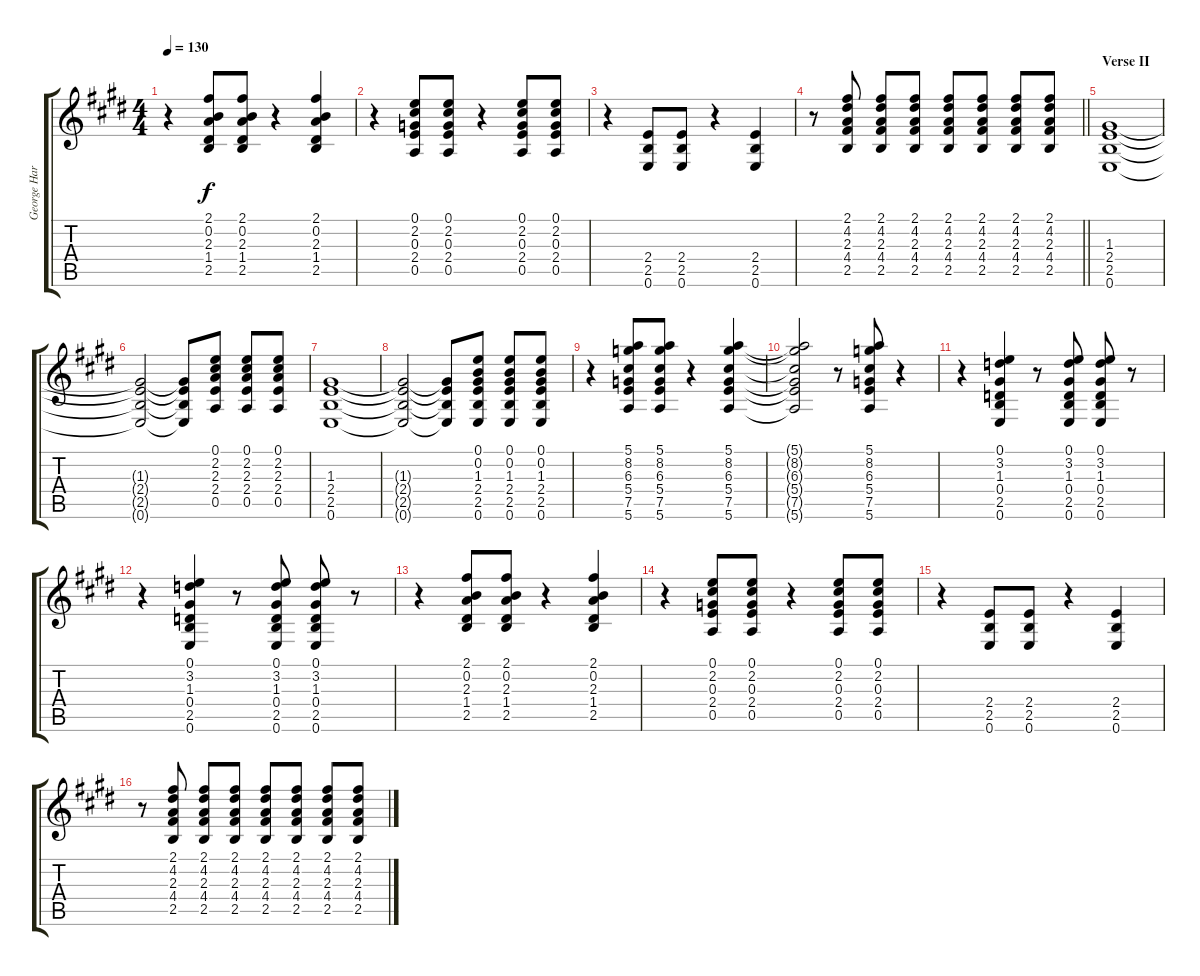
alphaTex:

\track ("George Harrison Guitar" "George Har") {instrument overdrivenguitar}
\staff {score tabs}
\tuning (E4 B3 G3 D3 A2 E2) {hide}
\ts (4 4)
\tempo 130
\clef g2
\ks e
r.4{dy f} (2.1 0.2 2.3 1.4 2.5).8 (2.1 0.2 2.3 1.4 2.5).8 r.4 (2.1 0.2 2.3 1.4 2.5).4 |
r.4 (0.1 2.2 0.3 2.4 0.5).8 (0.1 2.2 0.3 2.4 0.5).8 r.4 (0.1 2.2 0.3 2.4 0.5).8 (0.1 2.2 0.3 2.4 0.5).8 |
r.4 (2.4 2.5 0.6).8 (2.4 2.5 0.6).8 r.4 (2.4 2.5 0.6).4 |
\barLineRight lightlight
r.8 (2.1 4.2 2.3 4.4 2.5).8 (2.1 4.2 2.3 4.4 2.5).8 (2.1 4.2 2.3 4.4 2.5).8 (2.1 4.2 2.3 4.4 2.5).8 (2.1 4.2 2.3 4.4 2.5).8 (2.1 4.2 2.3 4.4 2.5).8 (2.1 4.2 2.3 4.4 2.5).8 |
\section ("" "Verse II")
(1.3 2.4 2.5 0.6).1 |
(1.3{t} 2.4{t} 2.5{t} 0.6{t}).2 (1.3{t} 2.4{t} 2.5{t} 0.6{t}).8 (0.1 2.2 2.3 2.4 0.5).8 (0.1 2.2 2.3 2.4 0.5).8 (0.1 2.2 2.3 2.4 0.5).8 |
(1.3 2.4 2.5 0.6).1 |
(1.3{t} 2.4{t} 2.5{t} 0.6{t}).2 (1.3{t} 2.4{t} 2.5{t} 0.6{t}).8 (0.1 0.2 1.3 2.4 2.5 0.6).8 (0.1 0.2 1.3 2.4 2.5 0.6).8 (0.1 0.2 1.3 2.4 2.5 0.6).8 |
r.4 (5.1 8.2 6.3 5.4 7.5 5.6).8 (5.1 8.2 6.3 5.4 7.5 5.6).8 r.4 (5.1 8.2 6.3 5.4 7.5 5.6).4 |
(5.1{t} 8.2{t} 6.3{t} 5.4{t} 7.5{t} 5.6{t}).2 r.8 (5.1 8.2 6.3 5.4 7.5 5.6).8 r.4 |
r.4 (0.1 3.2 1.3 0.4 2.5 0.6).4 r.8 (0.1 3.2 1.3 0.4 2.5 0.6).8 (0.1 3.2 1.3 0.4 2.5 0.6).8 r.8 |
r.4 (0.1 3.2 1.3 0.4 2.5 0.6).4 r.8 (0.1 3.2 1.3 0.4 2.5 0.6).8 (0.1 3.2 1.3 0.4 2.5 0.6).8 r.8 |
r.4 (2.1 0.2 2.3 1.4 2.5).8 (2.1 0.2 2.3 1.4 2.5).8 r.4 (2.1 0.2 2.3 1.4 2.5).4 |
r.4 (0.1 2.2 0.3 2.4 0.5).8 (0.1 2.2 0.3 2.4 0.5).8 r.4 (0.1 2.2 0.3 2.4 0.5).8 (0.1 2.2 0.3 2.4 0.5).8 |
r.4 (2.4 2.5 0.6).8 (2.4 2.5 0.6).8 r.4 (2.4 2.5 0.6).4 |
r.8 (2.1 4.2 2.3 4.4 2.5).8 (2.1 4.2 2.3 4.4 2.5).8 (2.1 4.2 2.3 4.4 2.5).8 (2.1 4.2 2.3 4.4 2.5).8 (2.1 4.2 2.3 4.4 2.5).8 (2.1 4.2 2.3 4.4 2.5).8 (2.1 4.2 2.3 4.4 2.5).8
